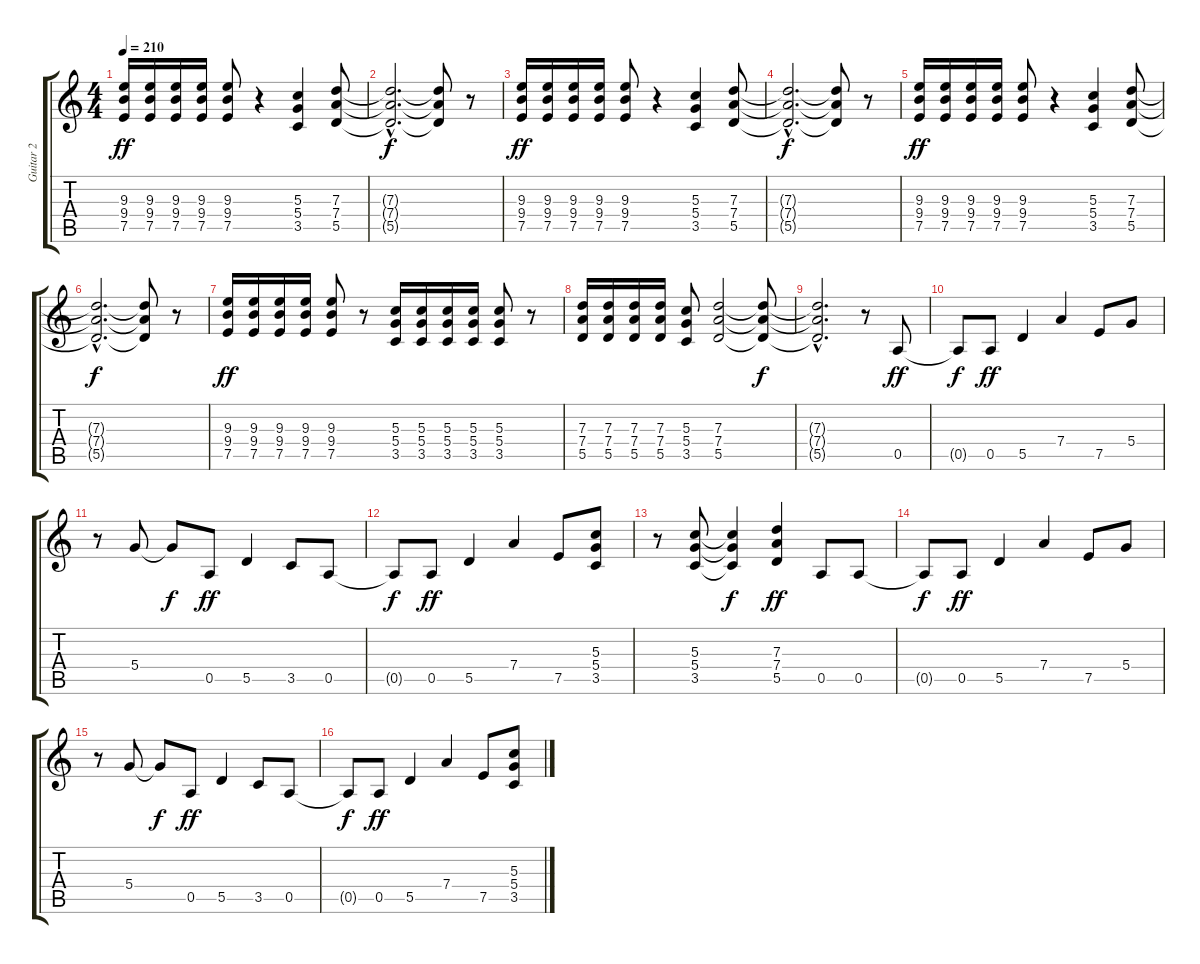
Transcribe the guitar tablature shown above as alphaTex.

\track ("Guitar 2" "Guitar 2") {instrument overdrivenguitar}
\staff {score tabs}
\tuning (E4 B3 G3 D3 A2 E2) {hide}
\ts (4 4)
\tempo 210
\clef g2
\ks c
(9.3 9.4 7.5).16{dy ff instrument overdrivenguitar} (9.3 9.4 7.5).16 (9.3 9.4 7.5).16 (9.3 9.4 7.5).16 (9.3 9.4 7.5).8 r.4 (5.3 5.4 3.5).4 (7.3 7.4 5.5).8 |
(7.3{hac t} 7.4{hac t} 5.5{hac t}).2{d dy f} (7.3{t} 7.4{t} 5.5{t}).8 r.8 |
(9.3 9.4 7.5).16{dy ff} (9.3 9.4 7.5).16 (9.3 9.4 7.5).16 (9.3 9.4 7.5).16 (9.3 9.4 7.5).8 r.4 (5.3 5.4 3.5).4 (7.3 7.4 5.5).8 |
(7.3{hac t} 7.4{hac t} 5.5{hac t}).2{d dy f} (7.3{t} 7.4{t} 5.5{t}).8 r.8 |
(9.3 9.4 7.5).16{dy ff} (9.3 9.4 7.5).16 (9.3 9.4 7.5).16 (9.3 9.4 7.5).16 (9.3 9.4 7.5).8 r.4 (5.3 5.4 3.5).4 (7.3 7.4 5.5).8 |
(7.3{hac t} 7.4{hac t} 5.5{hac t}).2{d dy f} (7.3{t} 7.4{t} 5.5{t}).8 r.8 |
(9.3 9.4 7.5).16{dy ff} (9.3 9.4 7.5).16 (9.3 9.4 7.5).16 (9.3 9.4 7.5).16 (9.3 9.4 7.5).8 r.8 (5.3 5.4 3.5).16 (5.3 5.4 3.5).16 (5.3 5.4 3.5).16 (5.3 5.4 3.5).16 (5.3 5.4 3.5).8 r.8 |
(7.3 7.4 5.5).16 (7.3 7.4 5.5).16 (7.3 7.4 5.5).16 (7.3 7.4 5.5).16 (5.3 5.4 3.5).8 (7.3 7.4 5.5).2 (7.3{t} 7.4{t} 5.5{t}).8{dy f} |
(7.3{hac t} 7.4{hac t} 5.5{hac t}).2{d} r.8 0.5.8{dy ff} |
0.5{t}.8{dy f} 0.5.8{dy ff} 5.5.4 7.4.4 7.5.8 5.4.8 |
r.8 5.4.8 5.4{t}.8{dy f} 0.5.8{dy ff} 5.5.4 3.5.8 0.5.8 |
0.5{t}.8{dy f} 0.5.8{dy ff} 5.5.4 7.4.4 7.5.8 (5.3 5.4 3.5).8 |
r.8 (5.3 5.4 3.5).8 (5.3{t} 5.4{t} 3.5{t}).4{dy f} (7.3 7.4 5.5).4{dy ff} 0.5.8 0.5.8 |
0.5{t}.8{dy f} 0.5.8{dy ff} 5.5.4 7.4.4 7.5.8 5.4.8 |
r.8 5.4.8 5.4{t}.8{dy f} 0.5.8{dy ff} 5.5.4 3.5.8 0.5.8 |
0.5{t}.8{dy f} 0.5.8{dy ff} 5.5.4 7.4.4 7.5.8 (5.3 5.4 3.5).8
